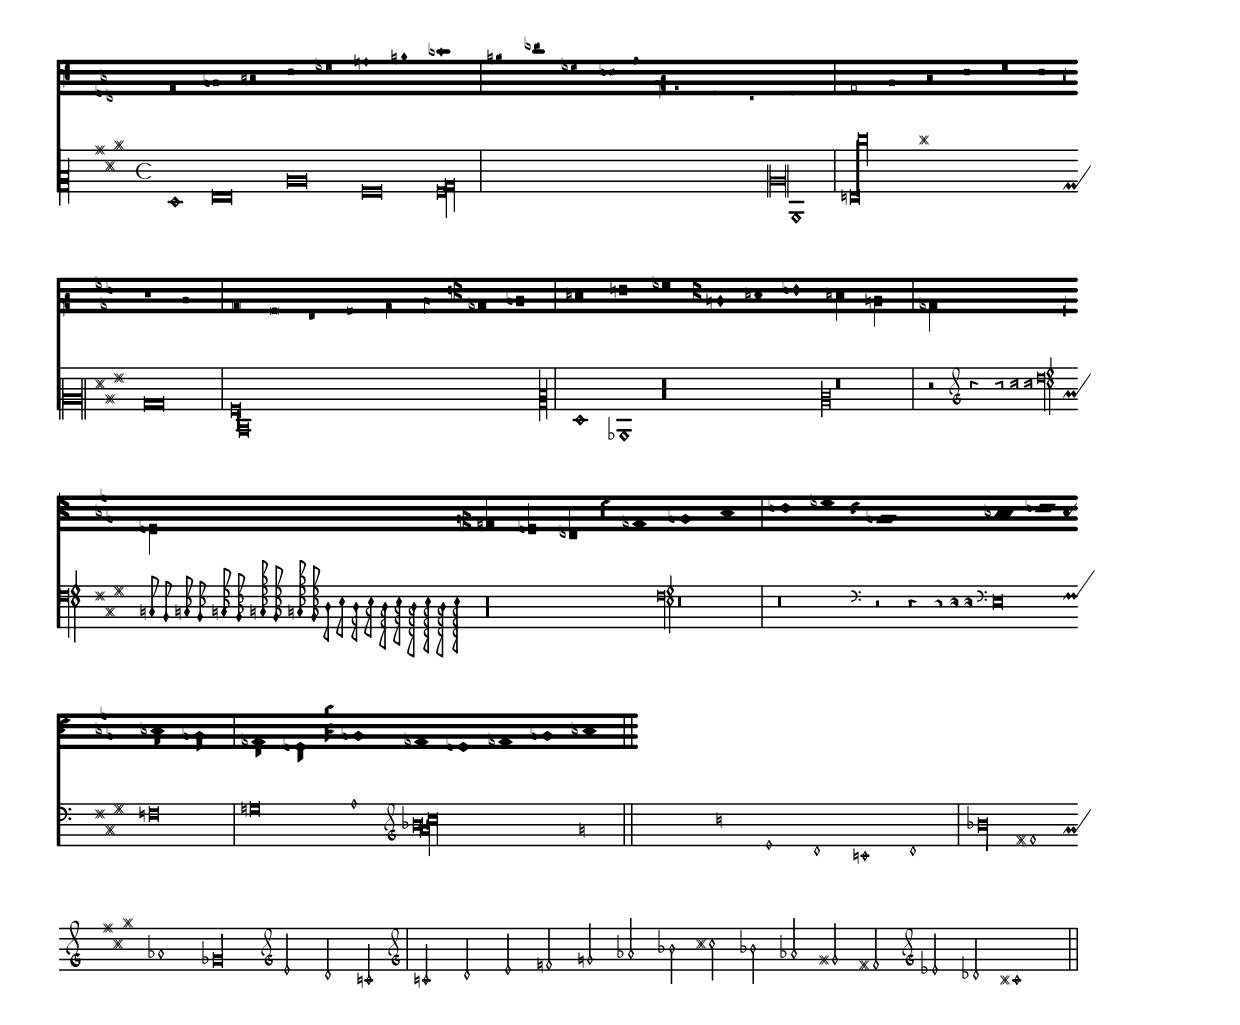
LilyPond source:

%% Do not edit this file; it is automatically
%% generated from LSR http://lsr.dsi.unimi.it
%% This file is in the public domain.
\version "2.13.4"

\header {
  lsrtags = "ancient-notation"

%% Translation of GIT committish: b2d4318d6c53df8469dfa4da09b27c15a374d0ca
  texidoces = "
Aquí se muestran muchos de (¿o quizá todos?) los símbolos que
están contemplados por la capacidad de LilyPond para la música
antigua.
"

  doctitlees = "Tipografía de música antigua"


%% Translation of GIT committish: 499a511d4166feaada31114e097f86b5e0c56421
  texidocfr ="
Voici comment graver la plupart, sinon tous les symboles que
LilyPond prend en charge en matière de musique ancienne.

"
  doctitlefr = "Gravure de musique ancienne"

  texidoc = "
Shown here are many (all?) of the symbols that are included in
LilyPond's support for ancient notation.



"
  doctitle = "Ancient fonts"
} % begin verbatim

upperStaff = \new VaticanaStaff = "upperStaff" <<
  \context VaticanaVoice <<
    \transpose c c {
      
      \override NoteHead #'style = #'vaticana.punctum
      \key es \major
      \clef "vaticana-fa2"
      c1 des e f ges
      
      \override NoteHead #'style = #'vaticana.inclinatum
      a! b ces'
      \bar "|"
      % \break % 1 (8*1)
      
      \override NoteHead #'style = #'vaticana.quilisma
      b! des'! ges! fes!
      \breathe
      \clef "vaticana-fa1"
      \override NoteHead #'style = #'vaticana.plica
      es d
      \override NoteHead #'style = #'vaticana.reverse.plica
      c d
      \bar "|"
      % \break %2 (8*1)
      
      \override NoteHead #'style = #'vaticana.punctum.cavum
      es f
      \override NoteHead #'style = #'vaticana.lpes
      g as
      \override NoteHead #'style = #'vaticana.upes
      bes as
      \override NoteHead #'style = #'vaticana.vupes
      g f
      \override NoteHead #'style = #'vaticana.linea.punctum
      \once \override Staff.BarLine #'bar-size = #2.0 \bar "|"
      % \break % 3 (8*1)
      
      es d
      \override NoteHead #'style = #'vaticana.epiphonus
      c d
      \override NoteHead #'style = #'vaticana.cephalicus
      es f
      
      \override Staff.KeySignature #'glyph-name-alist = #alteration-medicaea-glyph-name-alist
      \override Staff.Accidental #'glyph-name-alist = #alteration-medicaea-glyph-name-alist
      \override Staff.Custos #'style = #'medicaea
      \override NoteHead #'style = #'medicaea.punctum
      \clef "medicaea-fa2"
      ces des
      \bar "|"
      % \break % 4 (8*1)
      
      e! f! ges
      \clef "medicaea-do2"
      \override NoteHead #'style = #'medicaea.inclinatum
      a! b! ces'
      \override NoteHead #'style = #'medicaea.virga
      b! a!
      \bar "|"
      % \break % 5 (8*1)
      
      ges fes
      \clef "medicaea-fa1"
      \override NoteHead #'style = #'medicaea.rvirga
      e des ces
      
      \override Staff.KeySignature #'glyph-name-alist = #alteration-hufnagel-glyph-name-alist
      \override Staff.Accidental #'glyph-name-alist = #alteration-hufnagel-glyph-name-alist
      \override Staff.Custos #'style = #'hufnagel
      \override NoteHead #'style = #'hufnagel.punctum
      \clef "hufnagel-fa2"
      ces des es
      \bar "|"
      % \break % 6 (8*1)
      
      fes ges
      \clef "hufnagel-do2"
      \override NoteHead #'style = #'hufnagel.lpes
      as! bes! ces'
      \override NoteHead #'style = #'hufnagel.virga
      bes! as!
      \bar "|"
      % \break % 7 (8*1)
      
      ges! fes!
      \clef "hufnagel-do-fa"
      \override NoteHead #'style = #'hufnagel.punctum
      es! des ces des! es! fes!
      \bar "||"
      % \break % 8 (8*1)
      
      s32*1
      % \break % 12 (32*1)
    }
  >>
>>

lowerStaff = \new MensuralStaff = "lowerStaff" <<
  \context MensuralVoice <<
    \transpose c c {
      
      \key a \major
      cis'1 d'\breve gis'\breve e'\breve \[ e'\longa fis'\longa \]
      \set Staff.forceClef = ##t
      \clef "neomensural-c2"
      cis1
      \bar "|"
      % \break % 2 (16*1)
      
      \[ g\breve dis''\longa \]
      b\breve \[ a\longa d\longa \]
      \clef "petrucci-c2"
      % \break % 4 (16*1)
      
      fis1 ces1
      \clef "petrucci-c2"
      r\longa
      \set Staff.forceClef = ##t
      \clef "mensural-c2"
      r\breve
      \bar "|"
      % \break % 5 (8*1)
      
      r2
      \clef "mensural-g"
      r4 r8 r16 r16
      \override NoteHead #'style = #'mensural
      \override Rest #'style = #'mensural
      \clef "petrucci-f"
      c8 b, c16 b, c32 b, c64 b, c64 b,
      d8 e d16 e d32 e d64 e d64 e
      r\longa
      \set Staff.forceClef = ##t
      \clef "petrucci-f"
      r\breve
      \bar "|"
      % \break % 6 (8*1)
      
      r\breve 
      \clef "mensural-f"
      r2 r4 r8 r16 r16
      
      \set Staff.forceClef = ##t
      \clef "mensural-f"
      e\breve f g a1
      \clef "mensural-g"
      % \break % 7 (8*1)
      
      \[ bes'!\longa a'!\longa c''!\longa \]
      e'1 d' c' d' \bar "|"
      \bar "|"
      % \break % 9 (16*1)
      
      bes'!\longa fis'!1 as'!1 ges'!\longa % lig
      \set Staff.forceClef = ##t
      \clef "mensural-g"
      e'2 d' c' \bar "|"
      % \break % 11 (16*1)
      
      \set Staff.forceClef = ##t
      \clef "petrucci-g"
      c'2 d' e' f'
      \clef "petrucci-g"
      g' as'! bes'! cis''!
      bes'! as'! gis'! fis'!
      \set Staff.forceClef = ##t
      \clef "mensural-g"
      es'! des'! cis'!1 \bar "||"
      % \break % 12 (8*1)
    }
  >>
>>

\paper {
  line-thickness = #(/ staff-space 5.0)
}

\score {
  <<
    \upperStaff
    \lowerStaff
  >>
  \layout {
    indent = 0.0
    line-width = 17.25\cm
    \context {
      \Score
      timing = ##f
    }
    \context {
      \MensuralVoice
      \override NoteHead #'style = #'neomensural
      \override Rest #'style = #'neomensural
      \override Stem #'flag-style = #'mensural
      \override Stem #'thickness = #1.0
    }
    \context {
      \MensuralStaff
      \revert  BarLine #'transparent
      \override KeySignature #'glyph-name-alist = #alteration-mensural-glyph-name-alist
      clefGlyph = #"clefs.petrucci.c2"
    }
    \context {
      \VaticanaStaff
      \revert  BarLine #'transparent
      \override StaffSymbol #'thickness = #2.0
      \override KeySignature #'glyph-name-alist = #alteration-vaticana-glyph-name-alist
      \override Custos #'neutral-position = #4
    }
  }
}

